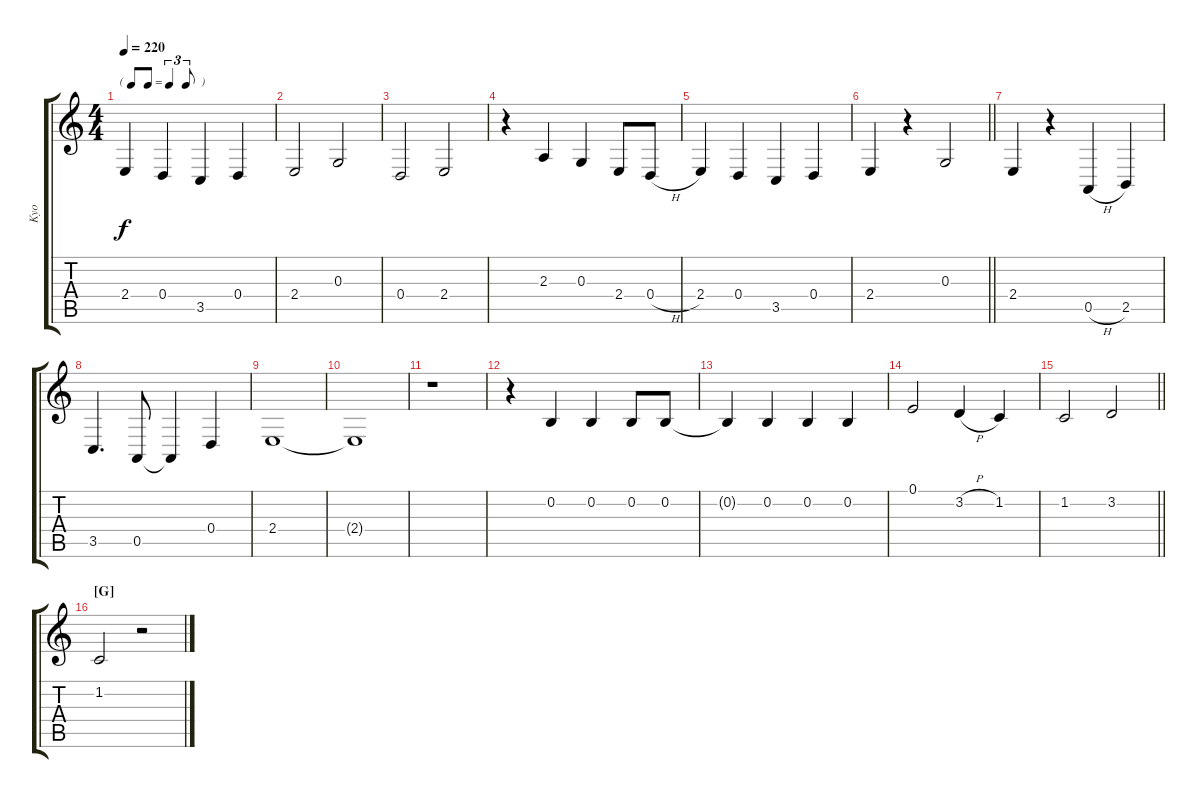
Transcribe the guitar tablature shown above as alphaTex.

\track ("Kyo" "Kyo") {instrument fx5brightness}
\staff {score tabs}
\tuning (E4 B3 G3 D3 A2 E2) {hide}
\ts (4 4)
\tf triplet8th
\tempo 220
\clef g2
\ks c
2.4.4{dy f} 0.4.4 3.5.4 0.4.4 |
2.4.2 0.3.2 |
0.4.2 2.4.2 |
r.4 2.3.4 0.3.4 2.4.8 0.4{h}.8 |
2.4.4 0.4.4 3.5.4 0.4.4 |
\barLineRight lightlight
2.4.4 r.4 0.3.2 |
2.4.4 r.4 0.5{h}.4 2.5.4 |
3.5.4{d} 0.5.8 0.5{t}.4 0.4.4 |
2.4.1 |
2.4{t}.1 |
r.1 |
r.4 0.2.4 0.2.4 0.2.8 0.2.8 |
0.2{t}.4 0.2.4 0.2.4 0.2.4 |
0.1.2 3.2{h}.4 1.2.4 |
\barLineRight lightlight
1.2.2 3.2.2 |
\section ("" "[G]")
1.2.2 r.2
